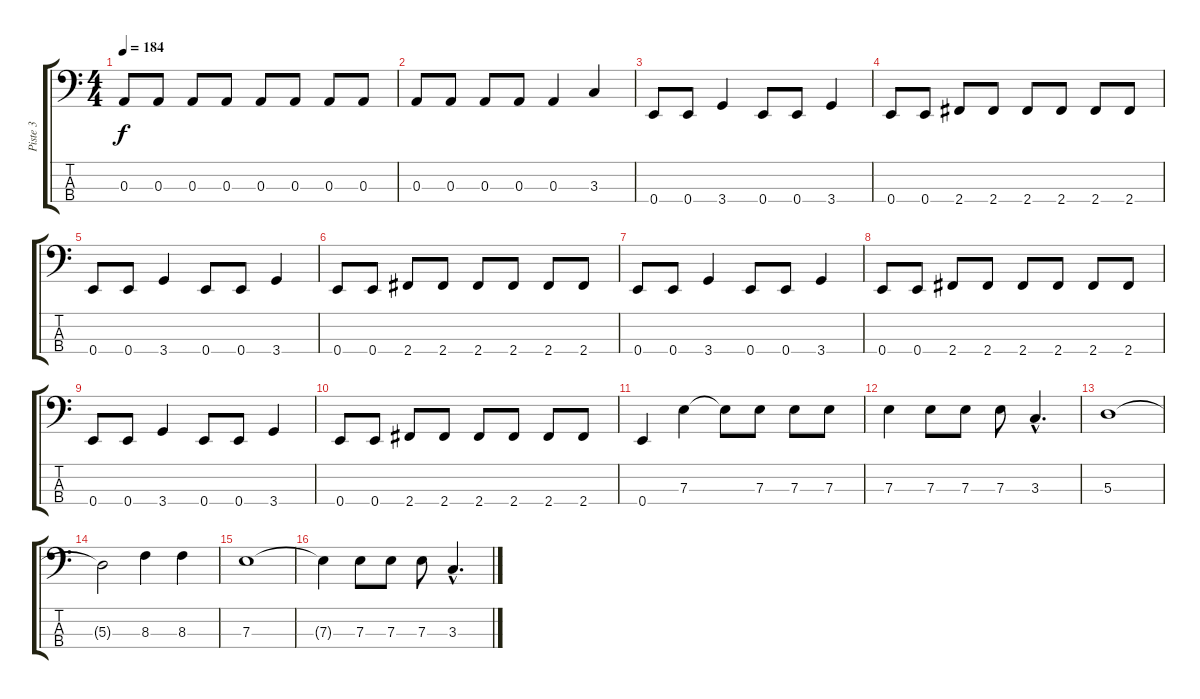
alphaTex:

\track ("Piste 3" "Piste 3") {instrument slapbass2}
\staff {score tabs}
\tuning (G2 D2 A1 E1) {hide}
\ts (4 4)
\tempo 184
\clef f4
\ks c
0.3.8{dy f} 0.3.8 0.3.8 0.3.8 0.3.8 0.3.8 0.3.8 0.3.8 |
0.3.8 0.3.8 0.3.8 0.3.8 0.3.4 3.3.4 |
0.4.8 0.4.8 3.4.4 0.4.8 0.4.8 3.4.4 |
0.4.8 0.4.8 2.4.8 2.4.8 2.4.8 2.4.8 2.4.8 2.4.8 |
0.4.8 0.4.8 3.4.4 0.4.8 0.4.8 3.4.4 |
0.4.8 0.4.8 2.4.8 2.4.8 2.4.8 2.4.8 2.4.8 2.4.8 |
0.4.8 0.4.8 3.4.4 0.4.8 0.4.8 3.4.4 |
0.4.8 0.4.8 2.4.8 2.4.8 2.4.8 2.4.8 2.4.8 2.4.8 |
0.4.8 0.4.8 3.4.4 0.4.8 0.4.8 3.4.4 |
0.4.8 0.4.8 2.4.8 2.4.8 2.4.8 2.4.8 2.4.8 2.4.8 |
0.4.4 7.3.4 7.3{t}.8 7.3.8 7.3.8 7.3.8 |
7.3.4 7.3.8 7.3.8 7.3.8 3.3{hac}.4{d} |
5.3.1 |
5.3{t}.2 8.3.4 8.3.4 |
7.3.1 |
7.3{t}.4 7.3.8 7.3.8 7.3.8 3.3{hac}.4{d}
